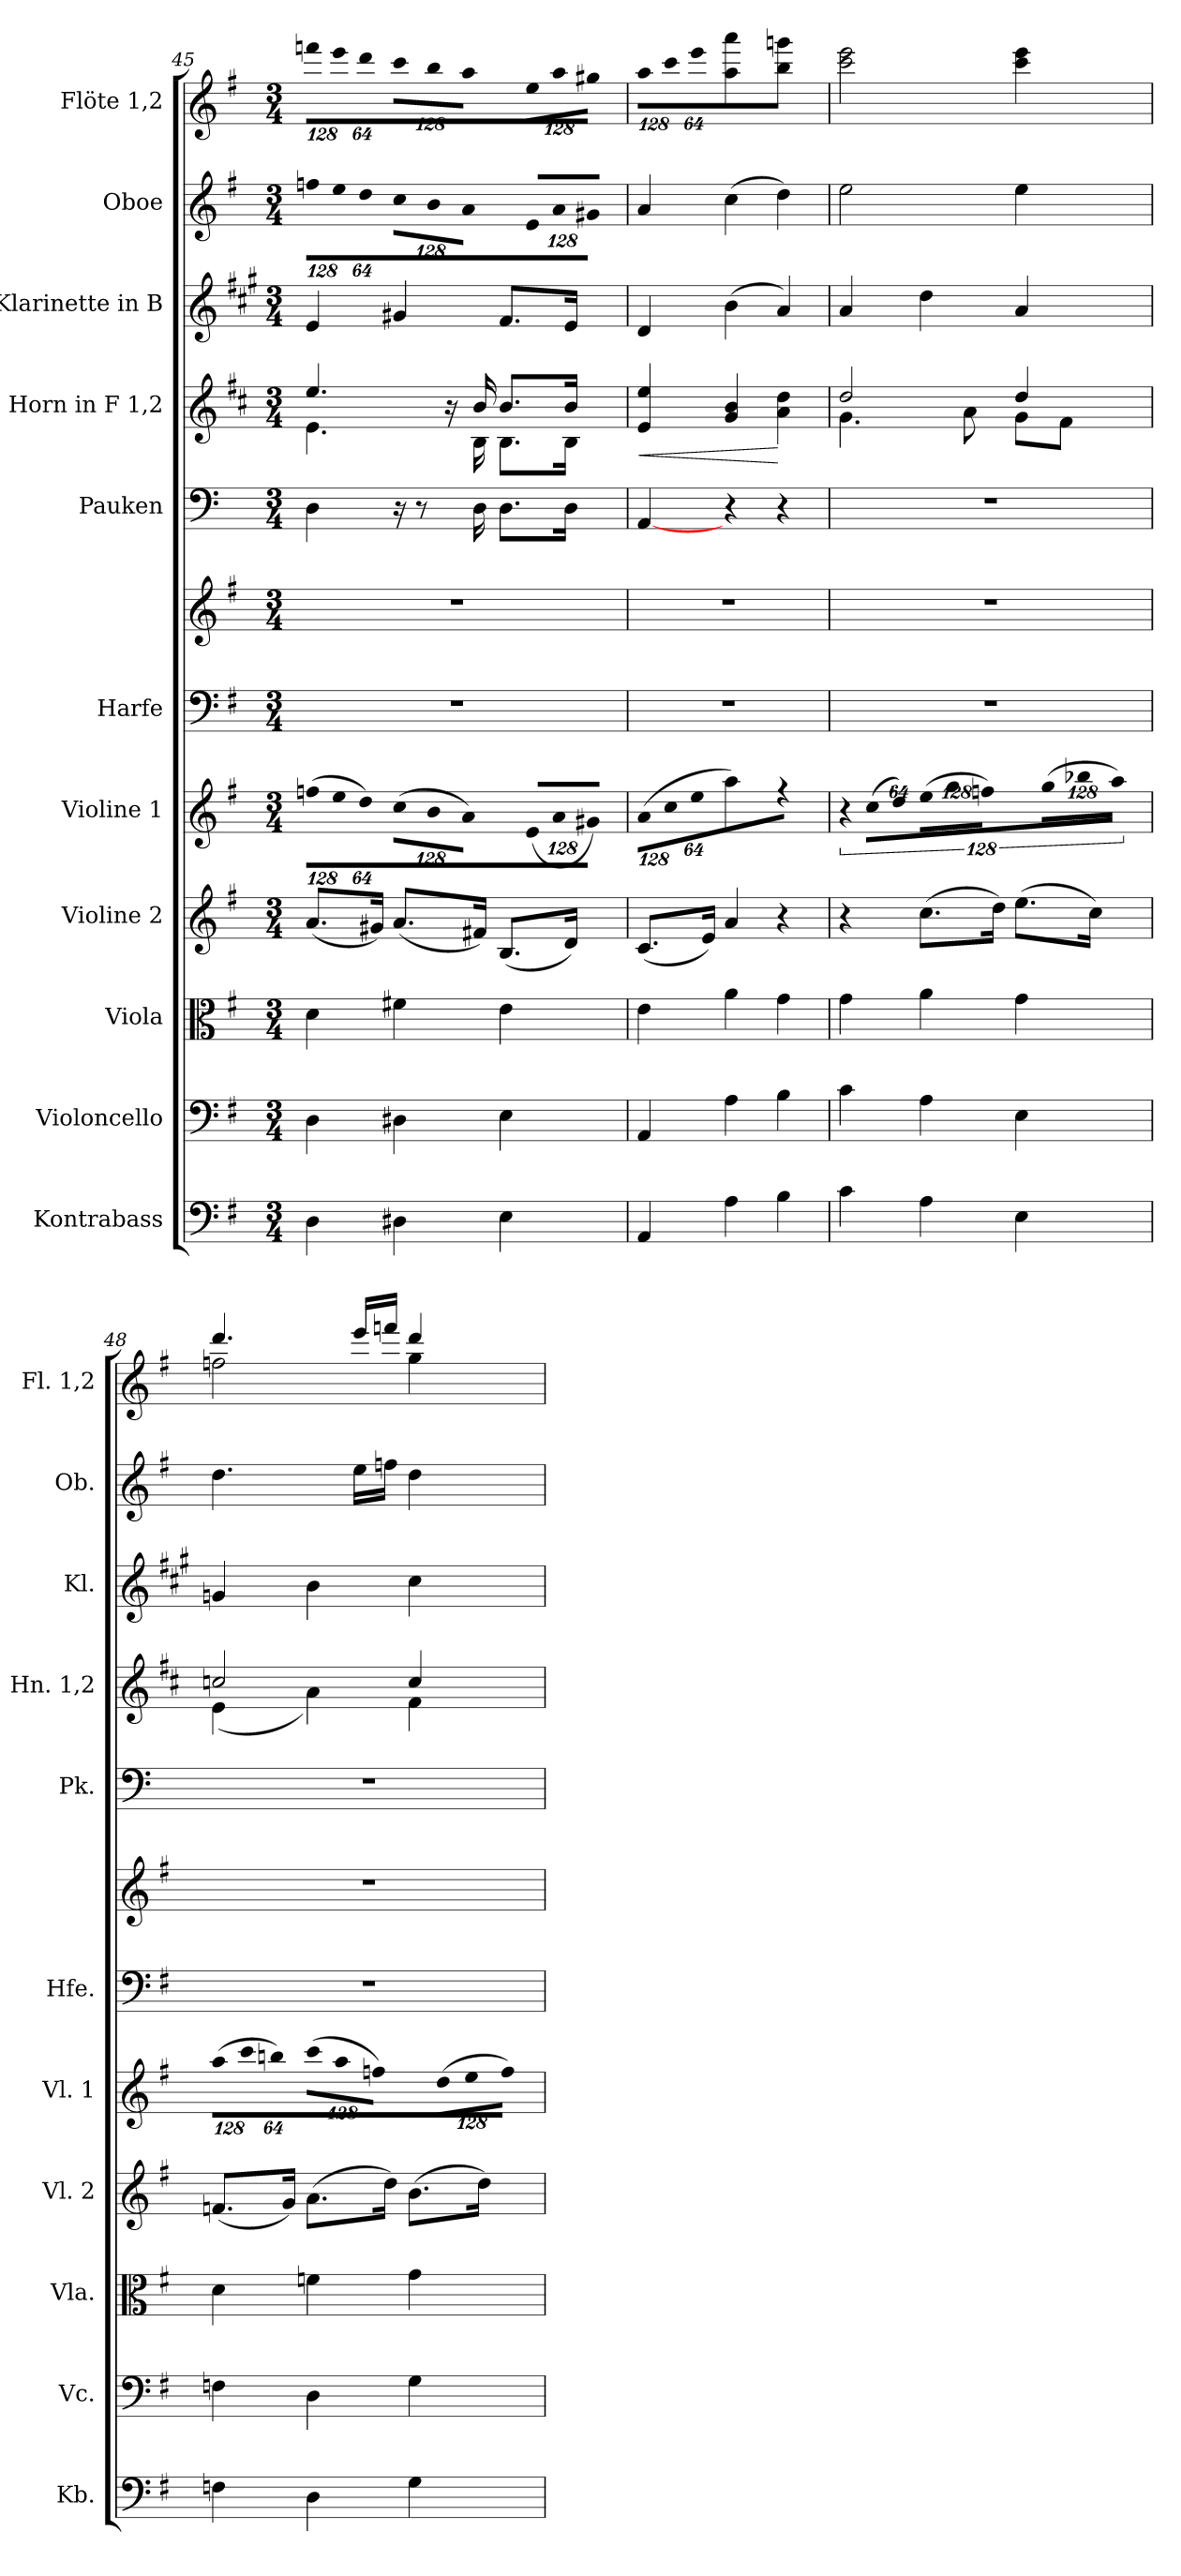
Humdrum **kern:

**kern	**kern	**kern	**kern	**kern	**kern	**kern	**kern	**kern	**dynam	**kern	**kern	**kern
*part11	*part10	*part9	*part8	*part7	*part6	*part6	*part5	*part4	*part4	*part3	*part2	*part1
*staff12	*staff11	*staff10	*staff9	*staff8	*staff7	*staff6	*staff5	*staff4	*staff4	*staff3	*staff2	*staff1
*I"Kontrabass	*I"Violoncello	*I"Viola	*I"Violine 2	*I"Violine 1	*I"Harfe	*	*I"Pauken	*I"Horn in F 1,2	*	*I"Klarinette in B	*I"Oboe	*I"Flöte 1,2
*I'Kb.	*I'Vc.	*I'Vla.	*I'Vl. 2	*I'Vl. 1	*I'Hfe.	*	*I'Pk.	*I'Hn. 1,2	*	*I'Kl.	*I'Ob.	*I'Fl. 1,2
*clefF4	*clefF4	*clefC3	*clefG2	*clefG2	*clefF4	*clefG2	*clefF4	*clefG2	*	*clefG2	*clefG2	*clefG2
*ITrd7c12	*	*	*	*	*	*	*	*ITrd4c7	*	*ITrd1c2	*	*
*k[f#]	*k[f#]	*k[f#]	*k[f#]	*k[f#]	*k[f#]	*k[f#]	*k[]	*k[f#]	*	*k[f#]	*k[f#]	*k[f#]
*G:	*G:	*G:	*G:	*G:	*G:	*G:	*C:	*G:	*	*G:	*G:	*G:
*M3/4	*M3/4	*M3/4	*M3/4	*M3/4	*M3/4	*M3/4	*M3/4	*M3/4	*	*M3/4	*M3/4	*M3/4
*	*	*	*	*Xbrackettup	*	*	*	*	*	*	*	*
=45	=45	=45	=45	=45	=45	=45	=45	=45	=45	=45	=45	=45
!	!	!	!	!LO:N:vis=8	!LO:N:vis=1	!LO:N:vis=1	!	!	!	!	!	!
*	*	*	*	*	*	*	*	*^	*	*	*	*
*	*	*	*	*	*	*	*	*	*	*	*	*Xbrackettup	*
!	!	!	!	!	!	!	!	!	!	!	!	!LO:N:vis=8	!
*	*	*	*	*	*	*	*	*	*	*	*	*	*Xbrackettup
!	!	!	!	!	!	!	!	!	!	!	!	!	!LO:N:vis=8
4DDi\	4Di\	4di\	(8.ai/L	(1024%85ffni\L	2.r	2.r	4Di\	4.ai/	4.Ai\	.	4di/	1024%85ffni\L	1024%85fffni\L
!	!	!	!	!LO:N:vis=8	!	!	!	!	!	!	!	!LO:N:vis=8	!LO:N:vis=8
.	.	.	.	1024%85eei\	.	.	.	.	.	.	.	1024%85eei\	1024%85eeei\
!	!	!	!	!LO:N:vis=8	!	!	!	!	!	!	!	!LO:N:vis=8	!LO:N:vis=8
.	.	.	.	512%43ddi\J)	.	.	.	.	.	.	.	512%43ddi\J	512%43dddi\J
.	.	.	16g#Xi/Jk)	.	.	.	.	.	.	.	.	.	.
!	!	!	!	!LO:N:vis=8	!	!	!	!	!	!	!	!LO:N:vis=8	!LO:N:vis=8
4DD#Xi\	4D#Xi\	4f#Xi\	(8.ai/L	(1024%85cci\L	.	.	16r	.	.	.	4f#Xi/	1024%85cci\L	1024%85ccci\L
.	.	.	.	.	.	.	8r	.	.	.	.	.	.
!	!	!	!	!LO:N:vis=8	!	!	!	!	!	!	!	!LO:N:vis=8	!LO:N:vis=8
.	.	.	.	1024%85bi\	.	.	.	.	.	.	.	1024%85bi\	1024%85bbi\
.	.	.	.	.	.	.	.	16r	16ryy	.	.	.	.
!	!	!	!	!LO:N:vis=8	!	!	!	!	!	!	!	!LO:N:vis=8	!LO:N:vis=8
.	.	.	.	512%43ai\J)	.	.	.	.	.	.	.	512%43ai\J	512%43aai\J
.	.	.	16f#Xi/Jk)	.	.	.	16Di\	16ei/	16Ei\	.	.	.	.
!	!	!	!	!LO:N:vis=8	!	!	!	!	!	!	!	!LO:N:vis=8	!LO:N:vis=8
4EEi\	4Ei\	4ei\	(8.Bi/L	(1024%85ei/L	.	.	8.Di\L	8.ei/L	8.Ei\L	.	8.ei/L	1024%85ei/L	1024%85eei\L
!	!	!	!	!LO:N:vis=8	!	!	!	!	!	!	!	!LO:N:vis=8	!LO:N:vis=8
.	.	.	.	1024%85ai/	.	.	.	.	.	.	.	1024%85ai/	1024%85aai\
!	!	!	!	!LO:N:vis=8	!	!	!	!	!	!	!	!LO:N:vis=8	!LO:N:vis=8
.	.	.	.	512%43g#Xi/J)	.	.	.	.	.	.	.	512%43g#Xi/J	512%43gg#Xi\J
.	.	.	16di/Jk)	.	.	.	16Di\Jk	16ei/Jk	16Ei\Jk	.	16di/Jk	.	.
!!LO:LB:g=z
=46	=46	=46	=46	=46	=46	=46	=46	=46	=46	=46	=46	=46	=46
!	!	!	!	!LO:N:vis=8	!LO:N:vis=1	!LO:N:vis=1	!	!	!	!LO:HP:b	!	!	!LO:N:vis=8
*	*	*	*	*	*	*	*	*v	*v	*	*	*	*
4AAAi/	4AAi/	4ei\	(8.ci/L	(1024%85ai\L	2.r	2.r	[4AAi/	4Ai/ 4ai	<	4ci/	4ai/	1024%85aai\L
!	!	!	!	!LO:N:vis=8	!	!	!	!	!	!	!	!LO:N:vis=8
.	.	.	.	1024%85cci\	.	.	.	.	.	.	.	1024%85ccci\
!	!	!	!	!LO:N:vis=8	!	!	!	!	!	!	!	!LO:N:vis=8
.	.	.	.	512%43eei\J	.	.	.	.	.	.	.	512%43eeei\J
.	.	.	16ei/Jk)	.	.	.	.	.	.	.	.	.
4AAi\	4Ai\	4ai\	4ai/	4aai\)	.	.	4r	4ci/ 4ei	.	(4ai\	(4cci\	4aai\ 4aaai
4BBi\	4Bi\	4gi\	4r	4r	.	.	4r	4di\ 4gi	[	4gi/)	4ddi\)	4bbi\ 4gggni
=47	=47	=47	=47	=47	=47	=47	=47	=47	=47	=47	=47	=47
*	*	*	*	*brackettup	*	*	*	*	*	*	*	*
!	!	!	!	!LO:N:vis=8	!LO:N:vis=1	!LO:N:vis=1	!LO:N:vis=1	!	!	!	!	!
*	*	*	*	*	*	*	*	*^	*	*	*	*
4Ci\	4ci\	4gi\	4r	1024%85r	2.r	2.r	2.r	2gi/	4.ci\	.	4gi/	2eei\	2ccci\ 2eeei
!	!	!	!	!LO:N:vis=8	!	!	!	!	!	!	!	!	!
.	.	.	.	(1024%85cci\L	.	.	.	.	.	.	.	.	.
!	!	!	!	!LO:N:vis=8	!	!	!	!	!	!	!	!	!
.	.	.	.	512%43ddi\J)	.	.	.	.	.	.	.	.	.
*	*	*	*	*Xbrackettup	*	*	*	*	*	*	*	*	*
!	!	!	!	!LO:N:vis=8	!	!	!	!	!	!	!	!	!
4AAi\	4Ai\	4ai\	(8.cci\L	(1024%85eei\L	.	.	.	.	.	.	4cci\	.	.
!	!	!	!	!LO:N:vis=8	!	!	!	!	!	!	!	!	!
.	.	.	.	1024%85ggi\	.	.	.	.	.	.	.	.	.
.	.	.	.	.	.	.	.	.	8di\	.	.	.	.
!	!	!	!	!LO:N:vis=8	!	!	!	!	!	!	!	!	!
.	.	.	.	512%43ffni\J)	.	.	.	.	.	.	.	.	.
.	.	.	16ddi\Jk)	.	.	.	.	.	.	.	.	.	.
!	!	!	!	!LO:N:vis=8	!	!	!	!	!	!	!	!	!
4EEi\	4Ei\	4gi\	(8.eei\L	(1024%85ggi\L	.	.	.	4gi/	8ci\L	.	4gi/	4eei\	4ccci\ 4eeei
!	!	!	!	!LO:N:vis=8	!	!	!	!	!	!	!	!	!
.	.	.	.	1024%85bb-Xi\	.	.	.	.	.	.	.	.	.
.	.	.	.	.	.	.	.	.	8Bi\J	.	.	.	.
!	!	!	!	!LO:N:vis=8	!	!	!	!	!	!	!	!	!
.	.	.	.	512%43aai\J)	.	.	.	.	.	.	.	.	.
.	.	.	16cci\Jk)	.	.	.	.	.	.	.	.	.	.
=48	=48	=48	=48	=48	=48	=48	=48	=48	=48	=48	=48	=48	=48
!	!	!	!	!LO:N:vis=8	!LO:N:vis=1	!LO:N:vis=1	!LO:N:vis=1	!	!	!	!	!	!
*	*	*	*	*	*	*	*	*	*	*	*	*	*^
4FFni\	4Fni\	4di\	(8.fni/L	(1024%85aai\L	2.r	2.r	2.r	2fni/	(4Ai\	.	4fni/	4.ddi\	4.dddi/	2ffni\
!	!	!	!	!LO:N:vis=8	!	!	!	!	!	!	!	!	!	!
.	.	.	.	1024%85ccci\	.	.	.	.	.	.	.	.	.	.
!	!	!	!	!LO:N:vis=8	!	!	!	!	!	!	!	!	!	!
.	.	.	.	512%43bbni\J)	.	.	.	.	.	.	.	.	.	.
.	.	.	16gi/Jk)	.	.	.	.	.	.	.	.	.	.	.
!	!	!	!	!LO:N:vis=8	!	!	!	!	!	!	!	!	!	!
4DDi\	4Di\	4fni\	(8.ai\L	(1024%85ccci\L	.	.	.	.	4di\)	.	4ai\	.	.	.
!	!	!	!	!LO:N:vis=8	!	!	!	!	!	!	!	!	!	!
.	.	.	.	1024%85aai\	.	.	.	.	.	.	.	.	.	.
.	.	.	.	.	.	.	.	.	.	.	.	16eei\LL	16eeei/LL	.
!	!	!	!	!LO:N:vis=8	!	!	!	!	!	!	!	!	!	!
.	.	.	.	512%43ffni\J)	.	.	.	.	.	.	.	.	.	.
.	.	.	16ddi\Jk)	.	.	.	.	.	.	.	.	16ffni\JJ	16fffni/JJ	.
!	!	!	!	!LO:N:vis=8	!	!	!	!	!	!	!	!	!	!
4GGi\	4Gi\	4gi\	(8.bi\L	(1024%85ddi\L	.	.	.	4fi/	4Bi\	.	4bi\	4ddi\	4dddi/	4ggi\
!	!	!	!	!LO:N:vis=8	!	!	!	!	!	!	!	!	!	!
.	.	.	.	1024%85eei\	.	.	.	.	.	.	.	.	.	.
!	!	!	!	!LO:N:vis=8	!	!	!	!	!	!	!	!	!	!
.	.	.	.	512%43ffi\J)	.	.	.	.	.	.	.	.	.	.
.	.	.	16ddi\Jk)	.	.	.	.	.	.	.	.	.	.	.
*	*	*	*	*	*	*	*	*v	*v	*	*	*	*v	*v
=	=	=	=	=	=	=	=	=	=	=	=	=
*-	*-	*-	*-	*-	*-	*-	*-	*-	*-	*-	*-	*-
